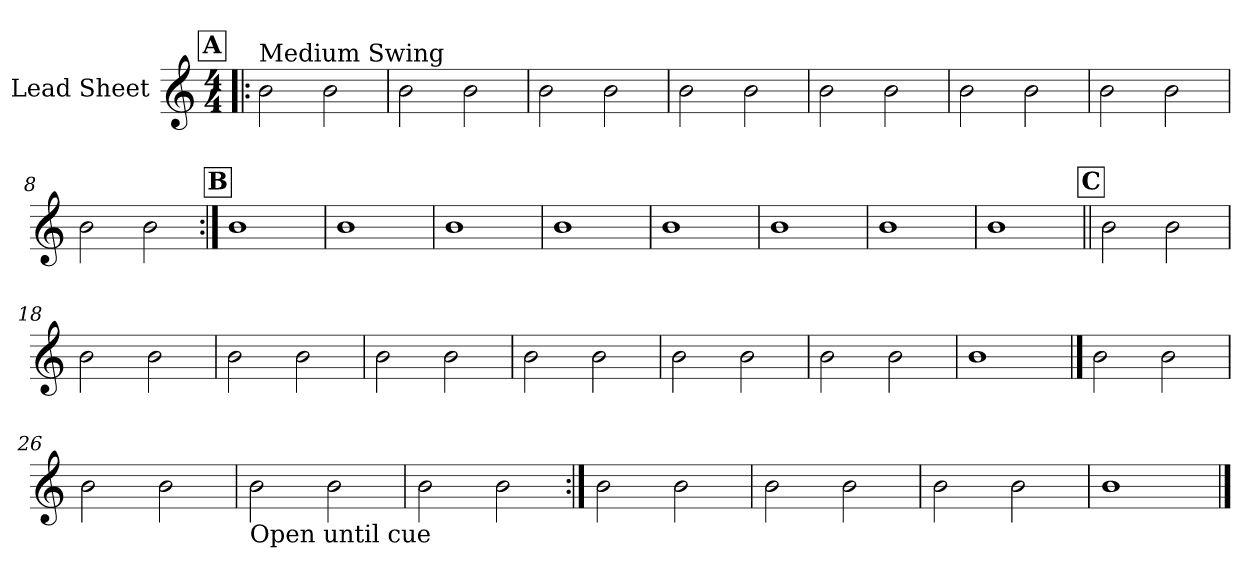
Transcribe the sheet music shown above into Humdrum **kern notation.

**kern
*part1
*staff1
*I"Lead Sheet
*clefG2
*k[]
*M4/4
!!LO:REH:place=s1:a:fs=14:t=A
=1!|:
!LO:TX:a:t=Medium Swing
2b\
2b\
=2
2b\
2b\
=3
2b\
2b\
=4
2b\
2b\
!!LO:LB:g=z
=5
2b\
2b\
=6
2b\
2b\
=7
2b\
2b\
=8
2b\
2b\
!!LO:LB:g=z
!!LO:REH:place=s1:a:fs=14:t=B
=9:|!
1b
=10
1b
=11
1b
=12
1b
!!LO:LB:g=z
=13
1b
=14
1b
=15
1b
=16
1b
!!LO:LB:g=z
!!LO:REH:place=s1:a:fs=14:t=C
=17||
2b\
2b\
=18
2b\
2b\
=19
2b\
2b\
=20
2b\
2b\
!!LO:LB:g=z
=21
2b\
2b\
=22
2b\
2b\
=23
2b\
2b\
=24
1b
!!LO:LB:g=z
==25
2b\
2b\
=26
2b\
2b\
=27
!LO:TX:b:t=Open until cue
2b\
2b\
=28
2b\
2b\
!!LO:LB:g=z
=29:|!
2b\
2b\
=30
2b\
2b\
=31
2b\
2b\
=32
1b
==
*-
